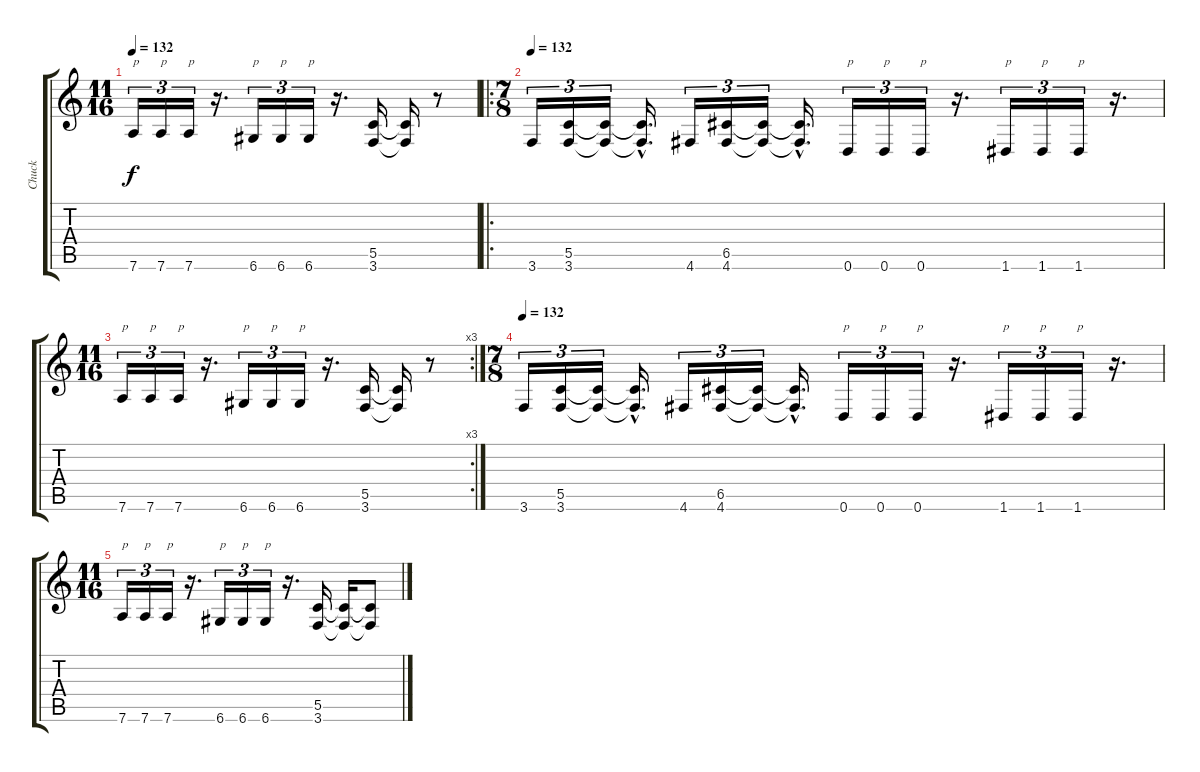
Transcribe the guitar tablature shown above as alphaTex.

\track ("Chuck" "Chuck") {instrument distortionguitar}
\staff {score tabs}
\tuning (D4 A3 F3 C3 G2 D2) {hide}
\ts (11 16)
\tempo 132
\clef g2
\ks c
7.6.16{tu (3 2) txt "p" dy f} 7.6.16{tu (3 2) txt "p"} 7.6.16{tu (3 2) txt "p"} r.16{d} 6.6.16{tu (3 2) txt "p"} 6.6.16{tu (3 2) txt "p"} 6.6.16{tu (3 2) txt "p"} r.16{d} (5.5 3.6).16 (5.5{t} 3.6{t}).16 r.8 |
\ro
\ts (7 8)
\tempo 132
3.6.16{tu (3 2)} (5.5 3.6).16{tu (3 2)} (5.5{t} 3.6{t}).16{tu (3 2)} (5.5{hac t} 3.6{hac t}).16{d} 4.6.16{tu (3 2)} (6.5 4.6).16{tu (3 2)} (6.5{t} 4.6{t}).16{tu (3 2)} (6.5{hac t} 4.6{hac t}).16{d} 0.6.16{tu (3 2) txt "p"} 0.6.16{tu (3 2) txt "p"} 0.6.16{tu (3 2) txt "p"} r.16{d} 1.6.16{tu (3 2) txt "p"} 1.6.16{tu (3 2) txt "p"} 1.6.16{tu (3 2) txt "p"} r.16{d} |
\rc 3
\ts (11 16)
7.6.16{tu (3 2) txt "p"} 7.6.16{tu (3 2) txt "p"} 7.6.16{tu (3 2) txt "p"} r.16{d} 6.6.16{tu (3 2) txt "p"} 6.6.16{tu (3 2) txt "p"} 6.6.16{tu (3 2) txt "p"} r.16{d} (5.5 3.6).16 (5.5{t} 3.6{t}).16 r.8 |
\ts (7 8)
\tempo 132
3.6.16{tu (3 2)} (5.5 3.6).16{tu (3 2)} (5.5{t} 3.6{t}).16{tu (3 2)} (5.5{hac t} 3.6{hac t}).16{d} 4.6.16{tu (3 2)} (6.5 4.6).16{tu (3 2)} (6.5{t} 4.6{t}).16{tu (3 2)} (6.5{hac t} 4.6{hac t}).16{d} 0.6.16{tu (3 2) txt "p"} 0.6.16{tu (3 2) txt "p"} 0.6.16{tu (3 2) txt "p"} r.16{d} 1.6.16{tu (3 2) txt "p"} 1.6.16{tu (3 2) txt "p"} 1.6.16{tu (3 2) txt "p"} r.16{d} |
\ts (11 16)
7.6.16{tu (3 2) txt "p"} 7.6.16{tu (3 2) txt "p"} 7.6.16{tu (3 2) txt "p"} r.16{d} 6.6.16{tu (3 2) txt "p"} 6.6.16{tu (3 2) txt "p"} 6.6.16{tu (3 2) txt "p"} r.16{d} (5.5 3.6).16 (5.5{t} 3.6{t}).16 (5.5{t} 3.6{t}).8
